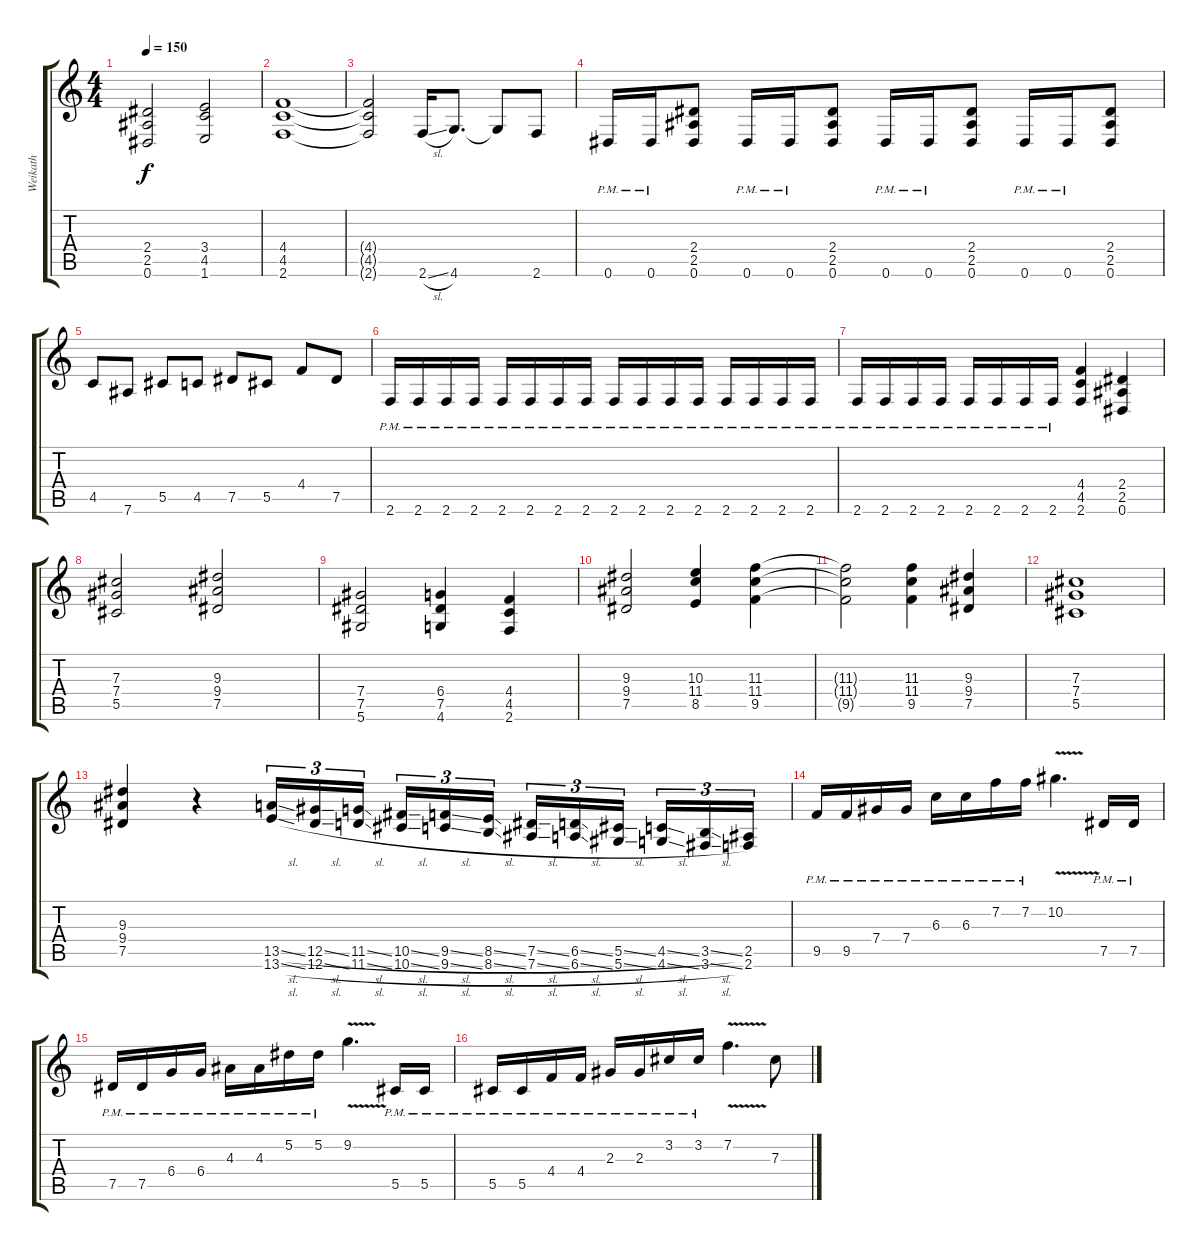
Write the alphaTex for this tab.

\track ("Weikath" "Weikath") {instrument distortionguitar}
\staff {score tabs}
\tuning (Eb4 Bb3 Gb3 Db3 Ab2 Eb2) {hide}
\ts (4 4)
\tempo 150
\clef g2
\ks c
(2.4 2.5 0.6).2{dy f} (3.4 4.5 1.6).2 |
(4.4 4.5 2.6).1 |
(4.4{t} 4.5{t} 2.6{t}).2 2.6{sl}.16 4.6.8{d} 4.6{t}.8 2.6.8 |
0.6{pm}.16 0.6{pm}.16 (2.4 2.5 0.6).8 0.6{pm}.16 0.6{pm}.16 (2.4 2.5 0.6).8 0.6{pm}.16 0.6{pm}.16 (2.4 2.5 0.6).8 0.6{pm}.16 0.6{pm}.16 (2.4 2.5 0.6).8 |
4.5.8 7.6.8 5.5.8 4.5.8 7.5.8 5.5.8 4.4.8 7.5.8 |
2.6{pm}.16 2.6{pm}.16 2.6{pm}.16 2.6{pm}.16 2.6{pm}.16 2.6{pm}.16 2.6{pm}.16 2.6{pm}.16 2.6{pm}.16 2.6{pm}.16 2.6{pm}.16 2.6{pm}.16 2.6{pm}.16 2.6{pm}.16 2.6{pm}.16 2.6{pm}.16 |
2.6{pm}.16 2.6{pm}.16 2.6{pm}.16 2.6{pm}.16 2.6{pm}.16 2.6{pm}.16 2.6{pm}.16 2.6{pm}.16 (4.4 4.5 2.6).4 (2.4 2.5 0.6).4 |
(7.3 7.4 5.5).2 (9.3 9.4 7.5).2 |
(7.4 7.5 5.6).2 (6.4 7.5 4.6).4 (4.4 4.5 2.6).4 |
(9.3 9.4 7.5).2 (10.3 11.4 8.5).4 (11.3 11.4 9.5).4 |
(11.3{t} 11.4{t} 9.5{t}).2 (11.3 11.4 9.5).4 (9.3 9.4 7.5).4 |
(7.3 7.4 5.5).1 |
(9.3 9.4 7.5).4 r.4 (13.5{sl} 13.6{sl}).16{tu (3 2)} (12.5{sl} 12.6{sl}).16{tu (3 2)} (11.5{sl} 11.6{sl}).16{tu (3 2) beam splitsecondary} (10.5{sl} 10.6{sl}).16{tu (3 2)} (9.5{sl} 9.6{sl}).16{tu (3 2)} (8.5{sl} 8.6{sl}).16{tu (3 2)} (7.5{sl} 7.6{sl}).16{tu (3 2)} (6.5{sl} 6.6{sl}).16{tu (3 2)} (5.5{sl} 5.6{sl}).16{tu (3 2) beam splitsecondary} (4.5{sl} 4.6{sl}).16{tu (3 2)} (3.5{sl} 3.6{sl}).16{tu (3 2)} (2.5 2.6).16{tu (3 2)} |
9.5{pm}.16{volume 16} 9.5{pm}.16 7.4{pm}.16 7.4{pm}.16 6.3{pm}.16 6.3{pm}.16 7.2{pm}.16 7.2{pm}.16 10.2{v}.4{d} 7.5{pm}.16 7.5{pm}.16 |
7.5{pm}.16 7.5{pm}.16 6.4{pm}.16 6.4{pm}.16 4.3{pm}.16 4.3{pm}.16 5.2{pm}.16 5.2{pm}.16 9.2{v}.4{d} 5.5{pm}.16 5.5{pm}.16 |
5.5{pm}.16 5.5{pm}.16 4.4{pm}.16 4.4{pm}.16 2.3{pm}.16 2.3{pm}.16 3.2{pm}.16 3.2{pm}.16 7.2{v}.4{d} 7.3.8
